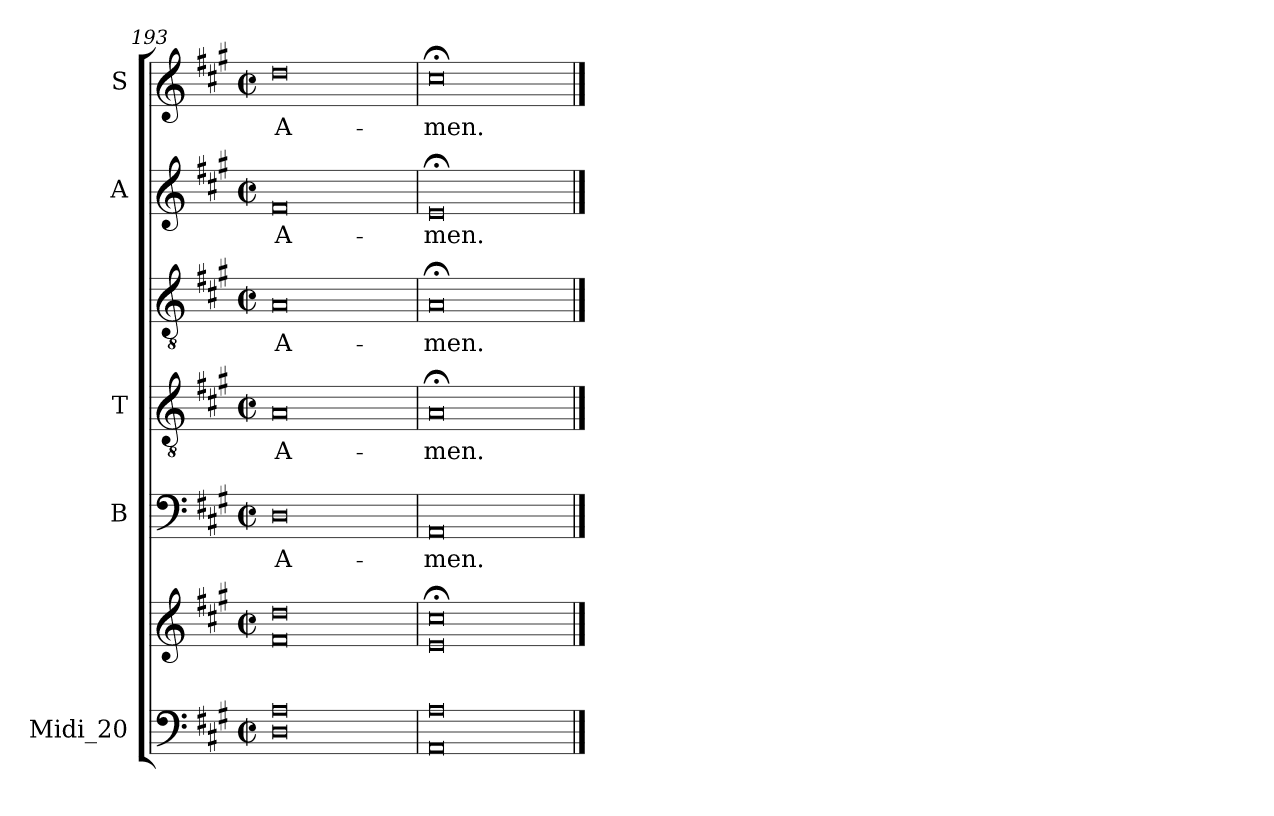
**kern	**kern	**kern	**text	**kern	**text	**kern	**text	**kern	**text	**kern	**text
*part5	*part5	*part4	*part4	*part3	*part3	*part3	*part3	*part2	*part2	*part1	*part1
*staff7	*staff6	*staff5	*staff5	*staff4	*staff4	*staff3	*staff3	*staff2	*staff2	*staff1	*staff1
*I"Midi_20	*	*I"B	*	*I"T	*	*	*	*I"A	*	*I"S	*
*	*	*I'B	*	*I'T	*	*	*	*I'A	*	*I'S	*
*clefF4	*clefG2	*clefF4	*	*clefGv2	*	*clefGv2	*	*clefG2	*	*clefG2	*
*k[f#c#g#]	*k[f#c#g#]	*k[f#c#g#]	*	*k[f#c#g#]	*	*k[f#c#g#]	*	*k[f#c#g#]	*	*k[f#c#g#]	*
*A:	*A:	*A:	*	*A:	*	*A:	*	*A:	*	*A:	*
*M4/2	*M4/2	*M4/2	*	*M4/2	*	*M4/2	*	*M4/2	*	*M4/2	*
*met(c|)	*met(c|)	*met(c|)	*	*met(c|)	*	*met(c|)	*	*met(c|)	*	*met(c|)	*
=193	=193	=193	=193	=193	=193	=193	=193	=193	=193	=193	=193
!	!	!	!LO:LY:b	!	!LO:LY:b	!	!LO:LY:b	!	!LO:LY:b	!	!LO:LY:b
0D 0A	0f# 0dd	0D	A-	0A	A-	0A	A-	0f#	A-	0dd	A-
=194	=194	=194	=194	=194	=194	=194	=194	=194	=194	=194	=194
!	!	!	!LO:LY:b	!	!LO:LY:b	!	!LO:LY:b	!	!LO:LY:b	!	!LO:LY:b
0AA 0A	0e;< 0cc#;<	0AA	-men.	0A;<	-men.	0A;<	-men.	0e;<	-men.	0cc#;<	-men.
==	==	==	==	==	==	==	==	==	==	==	==
*-	*-	*-	*-	*-	*-	*-	*-	*-	*-	*-	*-
